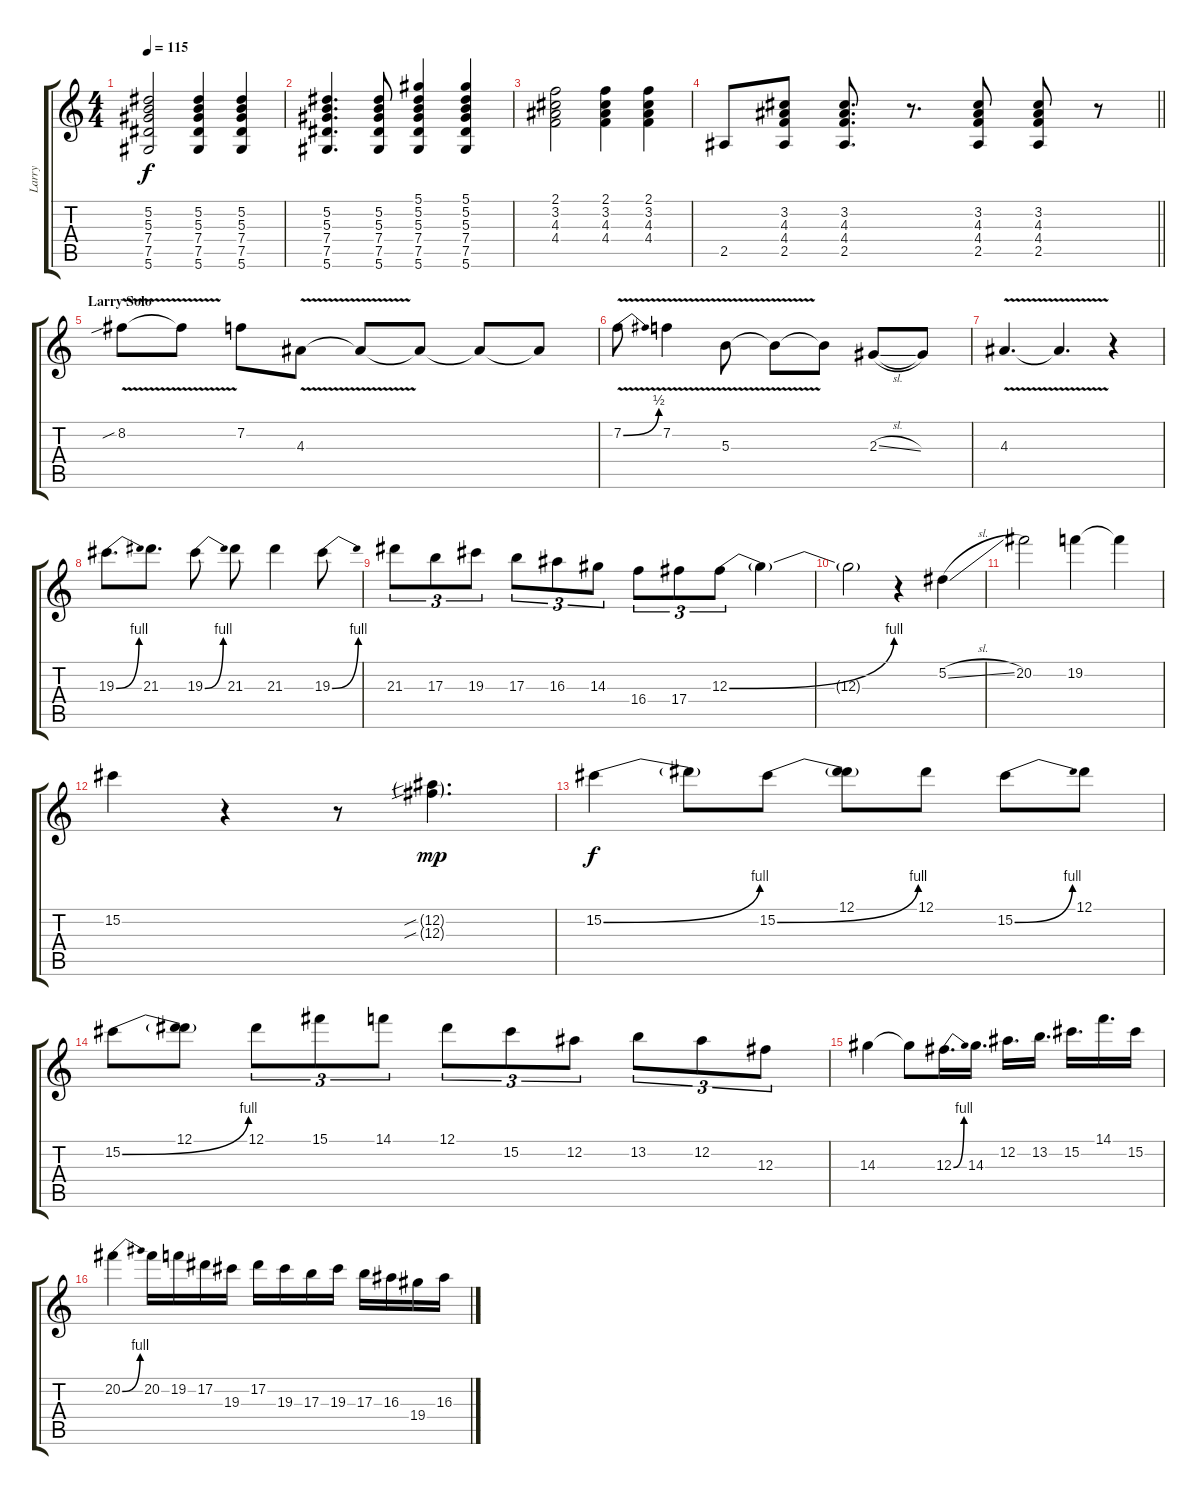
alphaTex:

\track ("Larry" "Larry") {instrument electricguitarclean}
\staff {score tabs}
\tuning (Eb4 Bb3 Gb3 Db3 Ab2 Eb2) {hide}
\ts (4 4)
\tempo 115
\clef g2
\ks c
(5.2 5.3 7.4 7.5 5.6).2{dy f} (5.2 5.3 7.4 7.5 5.6).4 (5.2 5.3 7.4 7.5 5.6).4 |
(5.2 5.3 7.4 7.5 5.6).4{d} (5.2 5.3 7.4 7.5 5.6).8 (5.1 5.2 5.3 7.4 7.5 5.6).4 (5.1 5.2 5.3 7.4 7.5 5.6).4 |
(2.1 3.2 4.3 4.4).2 (2.1 3.2 4.3 4.4).4 (2.1 3.2 4.3 4.4).4 |
\barLineRight lightlight
2.5.8 (3.2 4.3 4.4 2.5).8 (3.2 4.3 4.4 2.5).8{d} r.8{d} (3.2 4.3 4.4 2.5).8 (3.2 4.3 4.4 2.5).8 r.8{volume 13 instrument distortionguitar} |
\section ("" "Larry Solo")
8.2{v sib}.8 8.2{v t}.8 7.2.8 4.3{v}.8 4.3{t}.8 4.3{t}.8 4.3{t}.8 4.3{t}.8 |
7.2{be (bend 0 0 60 2) v}.8 7.2{v}.4 5.3{v}.8 5.3{t}.8 5.3{t}.8 2.3{sl}.8 2.3{t}.8 |
4.3{v}.4{d} 4.3{t}.4{d} r.4 |
19.3{be (bend 0 0 60 4)}.8{d} 21.3.8{d} 19.3{be (bend 0 0 60 4)}.8 21.3.8 21.3.4 19.3{be (bend 0 0 60 4)}.8 |
21.3.8{tu (3 2)} 17.3.8{tu (3 2)} 19.3.8{tu (3 2)} 17.3.8{tu (3 2)} 16.3.8{tu (3 2)} 14.3.8{tu (3 2)} 16.4.8{tu (3 2)} 17.4.8{tu (3 2)} 12.3{be (bend 0 0 60 4)}.8{tu (3 2)} 12.3{t}.4 |
12.3{t}.2 r.4 5.2{sl}.4 |
20.2.2 19.2.4 19.2{t}.4 |
15.2.4 r.4 r.8 (12.2{sib g} 12.3{sib g}).4{d dy mp} |
15.2{be (bend 0 0 60 4)}.4{dy f} 15.2{t}.8 15.2{be (bend 0 0 60 4)}.8 (12.1 15.2{t}).8 12.1.8 15.2{be (bend 0 0 60 4)}.8 12.1.8 |
15.2{be (bend 0 0 60 4)}.8 (12.1 15.2{t}).8 12.1.8{tu (3 2)} 15.1.8{tu (3 2)} 14.1.8{tu (3 2)} 12.1.8{tu (3 2)} 15.2.8{tu (3 2)} 12.2.8{tu (3 2)} 13.2.8{tu (3 2)} 12.2.8{tu (3 2)} 12.3.8{tu (3 2)} |
14.3.4 14.3{t}.8 12.3{be (bend 0 0 60 4)}.16{d} 14.3.16{d} 12.2.16{d} 13.2.16{d} 15.2.16{d} 14.1.16{d} 15.2.16 |
20.2{be (bend 0 0 60 4)}.4 20.2.16 19.2.16 17.2.16 19.3.16 17.2.16 19.3.16 17.3.16 19.3.16 17.3.16 16.3.16 19.4.16 16.3.16
